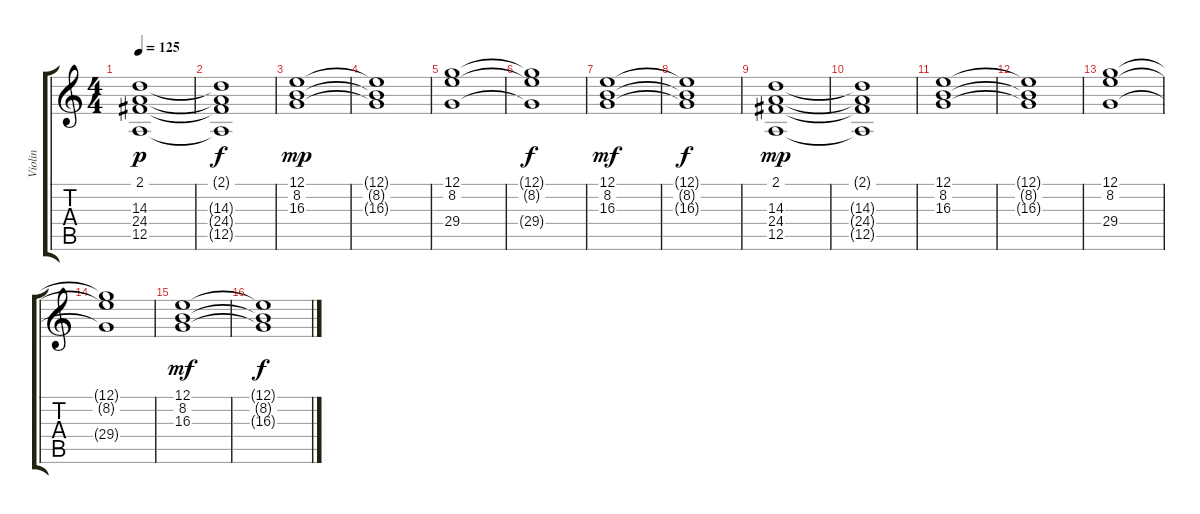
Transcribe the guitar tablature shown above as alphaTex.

\track ("Violin" "Violin") {instrument stringensemble1}
\staff {score tabs}
\tuning (E4 B3 G3 D3 A2 E2) {hide}
\ts (4 4)
\tempo 125
\clef g2
\ks c
(2.1 14.3 24.4 12.5).1{dy p} |
(2.1{t} 14.3{t} 24.4{t} 12.5{t}).1{dy f} |
(12.1 8.2 16.3).1{dy mp} |
(12.1{t} 8.2{t} 16.3{t}).1 |
(12.1 8.2 29.4).1 |
(12.1{t} 8.2{t} 29.4{t}).1{dy f} |
(12.1 8.2 16.3).1{dy mf volume 11} |
(12.1{t} 8.2{t} 16.3{t}).1{dy f} |
(2.1 14.3 24.4 12.5).1{dy mp} |
(2.1{t} 14.3{t} 24.4{t} 12.5{t}).1 |
(12.1 8.2 16.3).1 |
(12.1{t} 8.2{t} 16.3{t}).1 |
(12.1 8.2 29.4).1 |
(12.1{t} 8.2{t} 29.4{t}).1 |
(12.1 8.2 16.3).1{dy mf} |
(12.1{t} 8.2{t} 16.3{t}).1{dy f}
